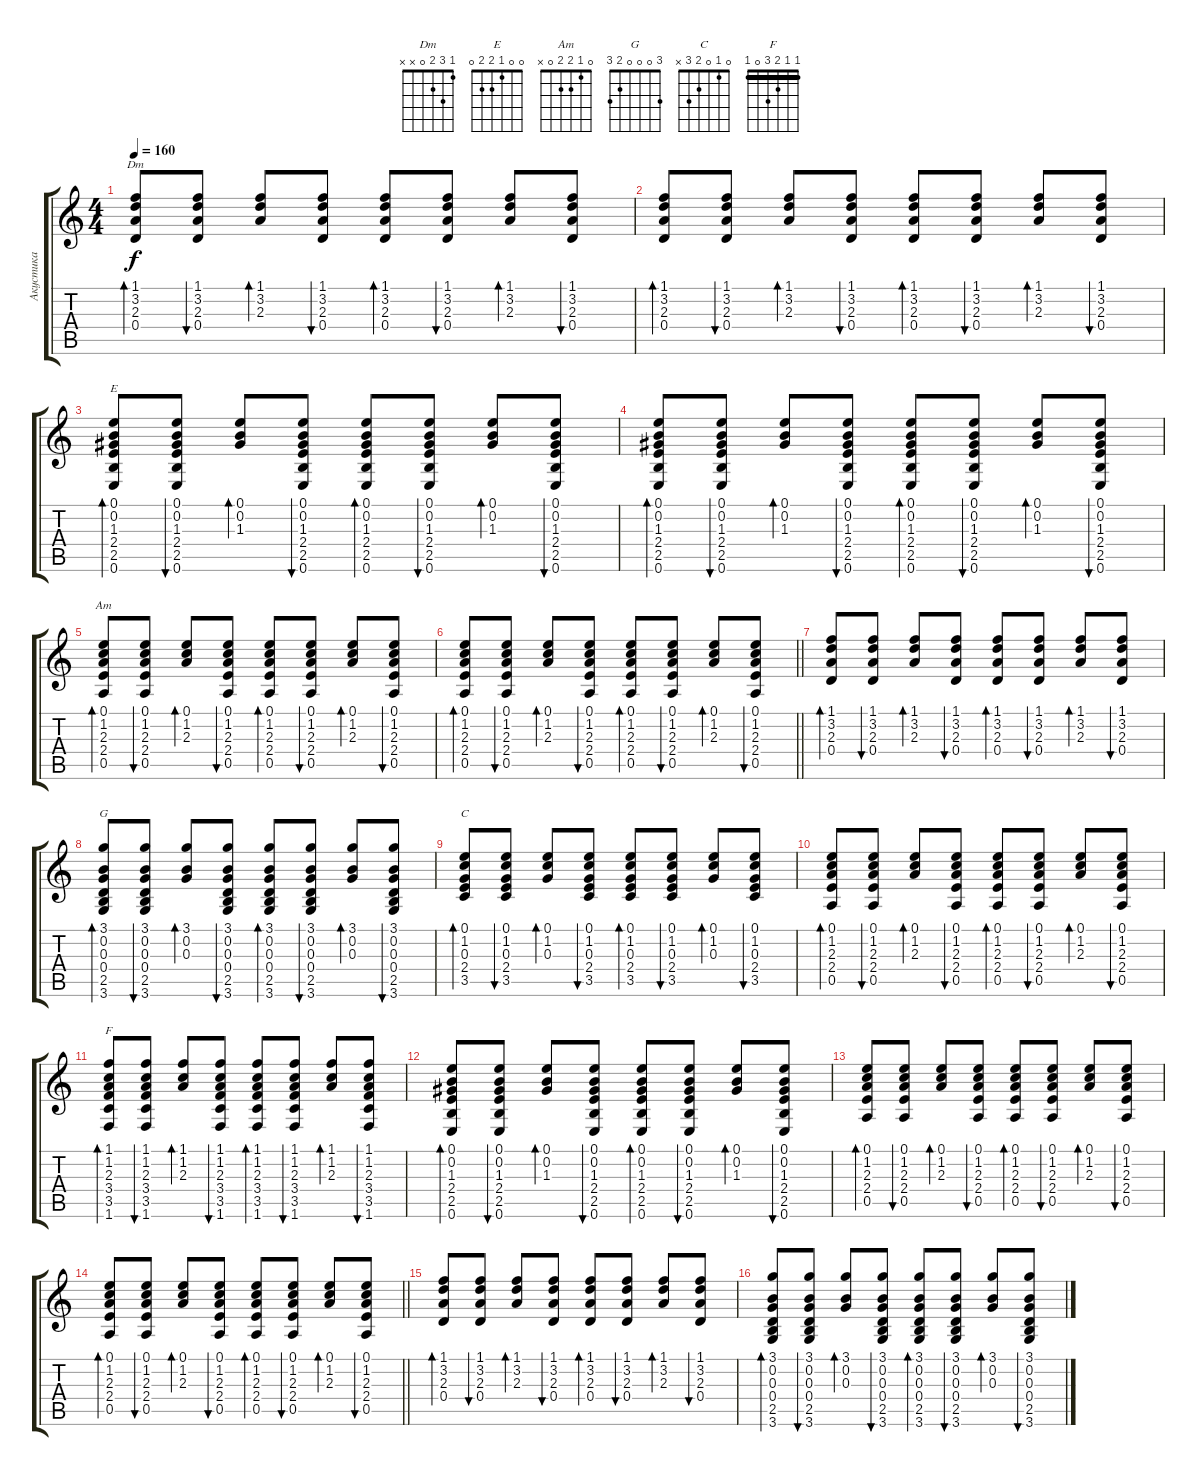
\track ("Акустика" "Акустика") {instrument acousticguitarsteel}
\staff {score tabs}
\tuning (E4 B3 G3 D3 A2 E2) {hide}
\chord ("Dm" 1 3 2 0 x x)
\chord ("E" 0 0 1 2 2 0)
\chord ("Am" 0 1 2 2 0 x)
\chord ("G" 3 0 0 0 2 3)
\chord ("C" 0 1 0 2 3 x)
\chord ("F" 1 1 2 3 0 1) {barre 1}
\ts (4 4)
\tempo 160
\clef g2
\ks c
(1.1 3.2 2.3 0.4).8{bd 30 ch "Dm" dy f} (1.1 3.2 2.3 0.4).8{bu 30} (1.1 3.2 2.3).8{bd 30} (1.1 3.2 2.3 0.4).8{bu 30} (1.1 3.2 2.3 0.4).8{bd 30} (1.1 3.2 2.3 0.4).8{bu 30} (1.1 3.2 2.3).8{bd 30} (1.1 3.2 2.3 0.4).8{bu 30} |
(1.1 3.2 2.3 0.4).8{bd 30} (1.1 3.2 2.3 0.4).8{bu 30} (1.1 3.2 2.3).8{bd 30} (1.1 3.2 2.3 0.4).8{bu 30} (1.1 3.2 2.3 0.4).8{bd 30} (1.1 3.2 2.3 0.4).8{bu 30} (1.1 3.2 2.3).8{bd 30} (1.1 3.2 2.3 0.4).8{bu 30} |
(0.1 0.2 1.3 2.4 2.5 0.6).8{bd 30 ch "E"} (0.1 0.2 1.3 2.4 2.5 0.6).8{bu 30} (0.1 0.2 1.3).8{bd 30} (0.1 0.2 1.3 2.4 2.5 0.6).8{bu 30} (0.1 0.2 1.3 2.4 2.5 0.6).8{bd 30} (0.1 0.2 1.3 2.4 2.5 0.6).8{bu 30} (0.1 0.2 1.3).8{bd 30} (0.1 0.2 1.3 2.4 2.5 0.6).8{bu 30} |
(0.1 0.2 1.3 2.4 2.5 0.6).8{bd 30} (0.1 0.2 1.3 2.4 2.5 0.6).8{bu 30} (0.1 0.2 1.3).8{bd 30} (0.1 0.2 1.3 2.4 2.5 0.6).8{bu 30} (0.1 0.2 1.3 2.4 2.5 0.6).8{bd 30} (0.1 0.2 1.3 2.4 2.5 0.6).8{bu 30} (0.1 0.2 1.3).8{bd 30} (0.1 0.2 1.3 2.4 2.5 0.6).8{bu 30} |
(0.1 1.2 2.3 2.4 0.5).8{bd 30 ch "Am"} (0.1 1.2 2.3 2.4 0.5).8{bu 30} (0.1 1.2 2.3).8{bd 30} (0.1 1.2 2.3 2.4 0.5).8{bu 30} (0.1 1.2 2.3 2.4 0.5).8{bd 30} (0.1 1.2 2.3 2.4 0.5).8{bu 30} (0.1 1.2 2.3).8{bd 30} (0.1 1.2 2.3 2.4 0.5).8{bu 30} |
\barLineRight lightlight
(0.1 1.2 2.3 2.4 0.5).8{bd 30} (0.1 1.2 2.3 2.4 0.5).8{bu 30} (0.1 1.2 2.3).8{bd 30} (0.1 1.2 2.3 2.4 0.5).8{bu 30} (0.1 1.2 2.3 2.4 0.5).8{bd 30} (0.1 1.2 2.3 2.4 0.5).8{bu 30} (0.1 1.2 2.3).8{bd 30} (0.1 1.2 2.3 2.4 0.5).8{bu 30} |
(1.1 3.2 2.3 0.4).8{bd 30} (1.1 3.2 2.3 0.4).8{bu 30} (1.1 3.2 2.3).8{bd 30} (1.1 3.2 2.3 0.4).8{bu 30} (1.1 3.2 2.3 0.4).8{bd 30} (1.1 3.2 2.3 0.4).8{bu 30} (1.1 3.2 2.3).8{bd 30} (1.1 3.2 2.3 0.4).8{bu 30} |
(3.1 0.2 0.3 0.4 2.5 3.6).8{bd 30 ch "G"} (3.1 0.2 0.3 0.4 2.5 3.6).8{bu 30} (3.1 0.2 0.3).8{bd 30} (3.1 0.2 0.3 0.4 2.5 3.6).8{bu 30} (3.1 0.2 0.3 0.4 2.5 3.6).8{bd 30} (3.1 0.2 0.3 0.4 2.5 3.6).8{bu 30} (3.1 0.2 0.3).8{bd 30} (3.1 0.2 0.3 0.4 2.5 3.6).8{bu 30} |
(0.1 1.2 0.3 2.4 3.5).8{bd 30 ch "C"} (0.1 1.2 0.3 2.4 3.5).8{bu 30} (0.1 1.2 0.3).8{bd 30} (0.1 1.2 0.3 2.4 3.5).8{bu 30} (0.1 1.2 0.3 2.4 3.5).8{bd 30} (0.1 1.2 0.3 2.4 3.5).8{bu 30} (0.1 1.2 0.3).8{bd 30} (0.1 1.2 0.3 2.4 3.5).8{bu 30} |
(0.1 1.2 2.3 2.4 0.5).8{bd 30} (0.1 1.2 2.3 2.4 0.5).8{bu 30} (0.1 1.2 2.3).8{bd 30} (0.1 1.2 2.3 2.4 0.5).8{bu 30} (0.1 1.2 2.3 2.4 0.5).8{bd 30} (0.1 1.2 2.3 2.4 0.5).8{bu 30} (0.1 1.2 2.3).8{bd 30} (0.1 1.2 2.3 2.4 0.5).8{bu 30} |
(1.1 1.2 2.3 3.4 3.5 1.6).8{bd 30 ch "F"} (1.1 1.2 2.3 3.4 3.5 1.6).8{bu 30} (1.1 1.2 2.3).8{bd 30} (1.1 1.2 2.3 3.4 3.5 1.6).8{bu 30} (1.1 1.2 2.3 3.4 3.5 1.6).8{bd 30} (1.1 1.2 2.3 3.4 3.5 1.6).8{bu 30} (1.1 1.2 2.3).8{bd 30} (1.1 1.2 2.3 3.4 3.5 1.6).8{bu 30} |
(0.1 0.2 1.3 2.4 2.5 0.6).8{bd 30} (0.1 0.2 1.3 2.4 2.5 0.6).8{bu 30} (0.1 0.2 1.3).8{bd 30} (0.1 0.2 1.3 2.4 2.5 0.6).8{bu 30} (0.1 0.2 1.3 2.4 2.5 0.6).8{bd 30} (0.1 0.2 1.3 2.4 2.5 0.6).8{bu 30} (0.1 0.2 1.3).8{bd 30} (0.1 0.2 1.3 2.4 2.5 0.6).8{bu 30} |
(0.1 1.2 2.3 2.4 0.5).8{bd 30} (0.1 1.2 2.3 2.4 0.5).8{bu 30} (0.1 1.2 2.3).8{bd 30} (0.1 1.2 2.3 2.4 0.5).8{bu 30} (0.1 1.2 2.3 2.4 0.5).8{bd 30} (0.1 1.2 2.3 2.4 0.5).8{bu 30} (0.1 1.2 2.3).8{bd 30} (0.1 1.2 2.3 2.4 0.5).8{bu 30} |
\barLineRight lightlight
(0.1 1.2 2.3 2.4 0.5).8{bd 30} (0.1 1.2 2.3 2.4 0.5).8{bu 30} (0.1 1.2 2.3).8{bd 30} (0.1 1.2 2.3 2.4 0.5).8{bu 30} (0.1 1.2 2.3 2.4 0.5).8{bd 30} (0.1 1.2 2.3 2.4 0.5).8{bu 30} (0.1 1.2 2.3).8{bd 30} (0.1 1.2 2.3 2.4 0.5).8{bu 30} |
(1.1 3.2 2.3 0.4).8{bd 30} (1.1 3.2 2.3 0.4).8{bu 30} (1.1 3.2 2.3).8{bd 30} (1.1 3.2 2.3 0.4).8{bu 30} (1.1 3.2 2.3 0.4).8{bd 30} (1.1 3.2 2.3 0.4).8{bu 30} (1.1 3.2 2.3).8{bd 30} (1.1 3.2 2.3 0.4).8{bu 30} |
(3.1 0.2 0.3 0.4 2.5 3.6).8{bd 30} (3.1 0.2 0.3 0.4 2.5 3.6).8{bu 30} (3.1 0.2 0.3).8{bd 30} (3.1 0.2 0.3 0.4 2.5 3.6).8{bu 30} (3.1 0.2 0.3 0.4 2.5 3.6).8{bd 30} (3.1 0.2 0.3 0.4 2.5 3.6).8{bu 30} (3.1 0.2 0.3).8{bd 30} (3.1 0.2 0.3 0.4 2.5 3.6).8{bu 30}
